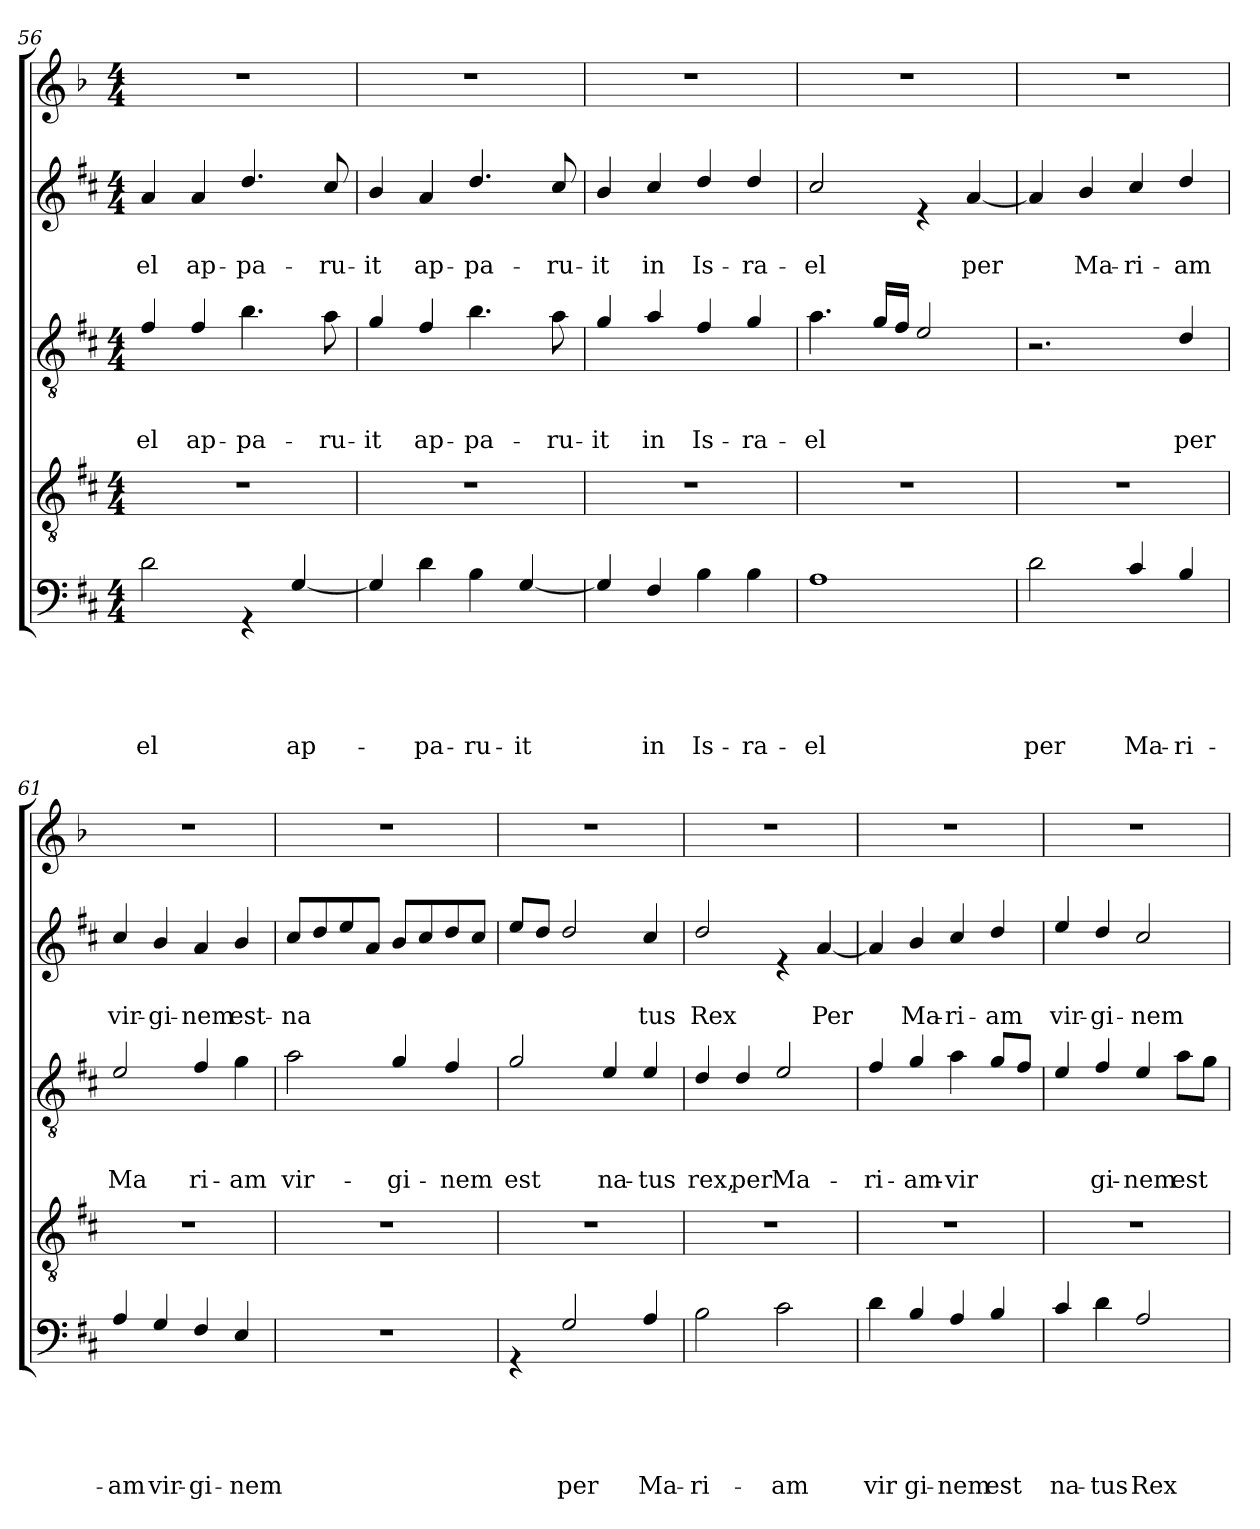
**kern	**text	**text	**text	**text	**text	**kern	**kern	**text	**text	**text	**kern	**text	**text	**kern
*part5	*part5	*part5	*part5	*part5	*part5	*part4	*part3	*part3	*part3	*part3	*part2	*part2	*part2	*part1
*staff5	*staff5	*staff5	*staff5	*staff5	*staff5	*staff4	*staff3	*staff3	*staff3	*staff3	*staff2	*staff2	*staff2	*staff1
*clefF4	*	*	*	*	*	*clefGv2	*clefGv2	*	*	*	*clefG2	*	*	*clefG2
*ITrd5c9	*	*	*	*	*	*ITrd5c9	*ITrd5c9	*	*	*	*ITrd5c9	*	*	*ITrd8c14
*k[b-]	*	*	*	*	*	*k[b-]	*k[b-]	*	*	*	*k[b-]	*	*	*k[b-]
*F:	*	*	*	*	*	*F:	*F:	*	*	*	*F:	*	*	*F:
*M4/4	*	*	*	*	*	*M4/4	*M4/4	*	*	*	*M4/4	*	*	*M4/4
=56	=56	=56	=56	=56	=56	=56	=56	=56	=56	=56	=56	=56	=56	=56
!	!	!	!	!	!LO:LY:b	!	!	!	!	!LO:LY:b	!	!	!LO:LY:b	!
2F\	.	.	.	.	-el	1r	4A/	.	.	-el	4c/	.	-el	1r
!	!	!	!	!	!	!	!	!	!	!LO:LY:b	!	!	!LO:LY:b	!
.	.	.	.	.	.	.	4A/	.	.	ap-	4c/	.	ap-	.
!	!	!	!	!	!	!	!	!	!	!LO:LY:b	!	!	!LO:LY:b	!
4rGG	.	.	.	.	.	.	4.d\	.	.	-pa-	4.f/	.	-pa-	.
!	!	!	!	!	!LO:LY:b	!	!	!	!	!	!	!	!	!
[<4BB-/	.	.	.	.	ap-	.	.	.	.	.	.	.	.	.
!	!	!	!	!	!	!	!	!	!	!LO:LY:b	!	!	!LO:LY:b	!
.	.	.	.	.	.	.	8c\	.	.	-ru-	8e/	.	-ru-	.
=57	=57	=57	=57	=57	=57	=57	=57	=57	=57	=57	=57	=57	=57	=57
!	!	!	!	!	!	!	!	!	!	!LO:LY:b	!	!	!LO:LY:b	!
4BB-/]	.	.	.	.	.	1r	4B-/	.	.	-it	4d/	.	-it	1r
!	!	!	!	!	!LO:LY:b	!	!	!	!	!LO:LY:b	!	!	!LO:LY:b	!
4F\	.	.	.	.	-pa-	.	4A/	.	.	ap-	4c/	.	ap-	.
!	!	!	!	!	!LO:LY:b	!	!	!	!	!LO:LY:b	!	!	!LO:LY:b	!
4D\	.	.	.	.	-ru-	.	4.d\	.	.	-pa-	4.f/	.	-pa-	.
!	!	!	!	!	!LO:LY:b	!	!	!	!	!	!	!	!	!
[<4BB-/	.	.	.	.	-it	.	.	.	.	.	.	.	.	.
!	!	!	!	!	!	!	!	!	!	!LO:LY:b	!	!	!LO:LY:b	!
.	.	.	.	.	.	.	8c\	.	.	-ru-	8e/	.	-ru-	.
=58	=58	=58	=58	=58	=58	=58	=58	=58	=58	=58	=58	=58	=58	=58
!	!	!	!	!	!	!	!	!	!	!LO:LY:b	!	!	!LO:LY:b	!
4BB-/]	.	.	.	.	.	1r	4B-/	.	.	-it	4d/	.	-it	1r
!	!	!	!	!	!LO:LY:b	!	!	!	!	!LO:LY:b	!	!	!LO:LY:b	!
4AA/	.	.	.	.	in	.	4c/	.	.	in	4e/	.	in	.
!	!	!	!	!	!LO:LY:b	!	!	!	!	!LO:LY:b	!	!	!LO:LY:b	!
4D\	.	.	.	.	Is-	.	4A/	.	.	Is-	4f/	.	Is-	.
!	!	!	!	!	!LO:LY:b	!	!	!	!	!LO:LY:b	!	!	!LO:LY:b	!
4D\	.	.	.	.	-ra-	.	4B-/	.	.	-ra-	4f/	.	-ra-	.
!!LO:LB:g=z
=59	=59	=59	=59	=59	=59	=59	=59	=59	=59	=59	=59	=59	=59	=59
!	!	!	!	!	!LO:LY:b	!	!	!	!	!LO:LY:b	!	!	!LO:LY:b	!
1C	.	.	.	.	-el	1r	4.c\	.	.	-el	2e/	.	-el	1r
.	.	.	.	.	.	.	16B-/LL	.	.	.	.	.	.	.
.	.	.	.	.	.	.	16A/JJ	.	.	.	.	.	.	.
.	.	.	.	.	.	.	2G/	.	.	.	4re	.	.	.
!	!	!	!	!	!	!	!	!	!	!	!	!	!LO:LY:b	!
.	.	.	.	.	.	.	.	.	.	.	[<4c/	.	per	.
=60	=60	=60	=60	=60	=60	=60	=60	=60	=60	=60	=60	=60	=60	=60
!	!	!	!	!	!LO:LY:b	!	!	!	!	!	!	!	!	!
2F\	.	.	.	.	per	1r	2.r	.	.	.	4c/]	.	.	1r
!	!	!	!	!	!	!	!	!	!	!	!	!	!LO:LY:b	!
.	.	.	.	.	.	.	.	.	.	.	4d/	.	Ma-	.
!	!	!	!	!	!LO:LY:b	!	!	!	!	!	!	!	!LO:LY:b	!
4E/	.	.	.	.	Ma-	.	.	.	.	.	4e/	.	-ri-	.
!	!	!	!	!	!LO:LY:b	!	!	!	!	!LO:LY:b	!	!	!LO:LY:b	!
4D/	.	.	.	.	-ri-	.	4F/	.	.	per	4f/	.	-am	.
=61	=61	=61	=61	=61	=61	=61	=61	=61	=61	=61	=61	=61	=61	=61
!	!	!	!	!	!LO:LY:b	!	!	!	!	!LO:LY:b	!	!	!LO:LY:b	!
4C/	.	.	.	.	-am	1r	2G/	.	.	Ma	4e/	.	vir-	1r
!	!	!	!	!	!LO:LY:b	!	!	!	!	!	!	!	!LO:LY:b	!
4BB-/	.	.	.	.	vir-	.	.	.	.	.	4d/	.	-gi-	.
!	!	!	!	!	!LO:LY:b	!	!	!	!	!LO:LY:b	!	!	!LO:LY:b	!
4AA/	.	.	.	.	-gi-	.	4A/	.	.	ri-	4c/	.	-nem	.
!	!	!	!	!	!LO:LY:b	!	!	!	!	!LO:LY:b	!	!	!LO:LY:b	!
4GG/	.	.	.	.	-nem	.	4B-\	.	.	-am	4d/	.	est-	.
=62	=62	=62	=62	=62	=62	=62	=62	=62	=62	=62	=62	=62	=62	=62
!	!	!	!	!	!	!	!	!	!	!LO:LY:b	!	!	!LO:LY:b	!
1r	.	.	.	.	.	1r	2c\	.	.	vir-	8e/L	.	-na	1r
.	.	.	.	.	.	.	.	.	.	.	8f/	.	.	.
.	.	.	.	.	.	.	.	.	.	.	8g/	.	.	.
.	.	.	.	.	.	.	.	.	.	.	8c/J	.	.	.
!	!	!	!	!	!	!	!	!	!	!LO:LY:b	!	!	!	!
.	.	.	.	.	.	.	4B-/	.	.	-gi-	8d/L	.	.	.
.	.	.	.	.	.	.	.	.	.	.	8e/	.	.	.
!	!	!	!	!	!	!	!	!	!	!LO:LY:b	!	!	!	!
.	.	.	.	.	.	.	4A/	.	.	-nem	8f/	.	.	.
.	.	.	.	.	.	.	.	.	.	.	8e/J	.	.	.
=63	=63	=63	=63	=63	=63	=63	=63	=63	=63	=63	=63	=63	=63	=63
!	!	!	!	!	!	!	!	!	!	!LO:LY:b	!	!	!	!
4rGG	.	.	.	.	.	1r	2B-/	.	.	est	8g/L	.	.	1r
.	.	.	.	.	.	.	.	.	.	.	8f/J	.	.	.
!	!	!	!	!	!LO:LY:b	!	!	!	!	!	!	!	!	!
2BB-/	.	.	.	.	per	.	.	.	.	.	2f/	.	.	.
!	!	!	!	!	!	!	!	!	!	!LO:LY:b	!	!	!	!
.	.	.	.	.	.	.	4G/	.	.	na-	.	.	.	.
!	!	!	!	!	!LO:LY:b	!	!	!	!	!LO:LY:b	!	!	!LO:LY:b	!
4C/	.	.	.	.	Ma-	.	4G/	.	.	-tus	4e/	.	tus	.
!!LO:LB:g=z
=64	=64	=64	=64	=64	=64	=64	=64	=64	=64	=64	=64	=64	=64	=64
!	!	!	!	!	!LO:LY:b	!	!	!	!	!LO:LY:b	!	!	!LO:LY:b	!
2D\	.	.	.	.	-ri-	1r	4F/	.	.	rex,	2f/	.	Rex	1r
!	!	!	!	!	!	!	!	!	!	!LO:LY:b	!	!	!	!
.	.	.	.	.	.	.	4F/	.	.	per	.	.	.	.
!	!	!	!	!	!LO:LY:b	!	!	!	!	!LO:LY:b	!	!	!	!
2E\	.	.	.	.	-am	.	2G/	.	.	Ma-	4re	.	.	.
!	!	!	!	!	!	!	!	!	!	!	!	!	!LO:LY:b	!
.	.	.	.	.	.	.	.	.	.	.	[<4c/	.	Per	.
=65	=65	=65	=65	=65	=65	=65	=65	=65	=65	=65	=65	=65	=65	=65
!	!	!	!	!	!LO:LY:b	!	!	!	!	!LO:LY:b	!	!	!	!
4F\	.	.	.	.	vir	1r	4A/	.	.	-ri-	4c/]	.	.	1r
!	!	!	!	!	!LO:LY:b	!	!	!	!	!LO:LY:b	!	!	!LO:LY:b	!
4D/	.	.	.	.	gi-	.	4B-/	.	.	-am-	4d/	.	Ma-	.
!	!	!	!	!	!LO:LY:b	!	!	!	!	!LO:LY:b	!	!	!LO:LY:b	!
4C/	.	.	.	.	-nem	.	4c\	.	.	-vir	4e/	.	-ri-	.
!	!	!	!	!	!LO:LY:b	!	!	!	!	!	!	!	!LO:LY:b	!
4D/	.	.	.	.	est	.	8B-/L	.	.	.	4f/	.	-am	.
.	.	.	.	.	.	.	8A/J	.	.	.	.	.	.	.
=66	=66	=66	=66	=66	=66	=66	=66	=66	=66	=66	=66	=66	=66	=66
!	!	!	!	!	!LO:LY:b	!	!	!	!	!	!	!	!LO:LY:b	!
4E/	.	.	.	.	na-	1r	4G/	.	.	.	4g/	.	vir-	1r
!	!	!	!	!	!LO:LY:b	!	!	!	!	!LO:LY:b	!	!	!LO:LY:b	!
4F\	.	.	.	.	-tus	.	4A/	.	.	gi-	4f/	.	-gi-	.
!	!	!	!	!	!LO:LY:b	!	!	!	!	!LO:LY:b	!	!	!LO:LY:b	!
2C/	.	.	.	.	Rex	.	4G/	.	.	-nem	2e/	.	-nem	.
!	!	!	!	!	!	!	!	!	!	!LO:LY:b	!	!	!	!
.	.	.	.	.	.	.	8c\L	.	.	est	.	.	.	.
.	.	.	.	.	.	.	8B-\J	.	.	.	.	.	.	.
=	=	=	=	=	=	=	=	=	=	=	=	=	=	=
*-	*-	*-	*-	*-	*-	*-	*-	*-	*-	*-	*-	*-	*-	*-
